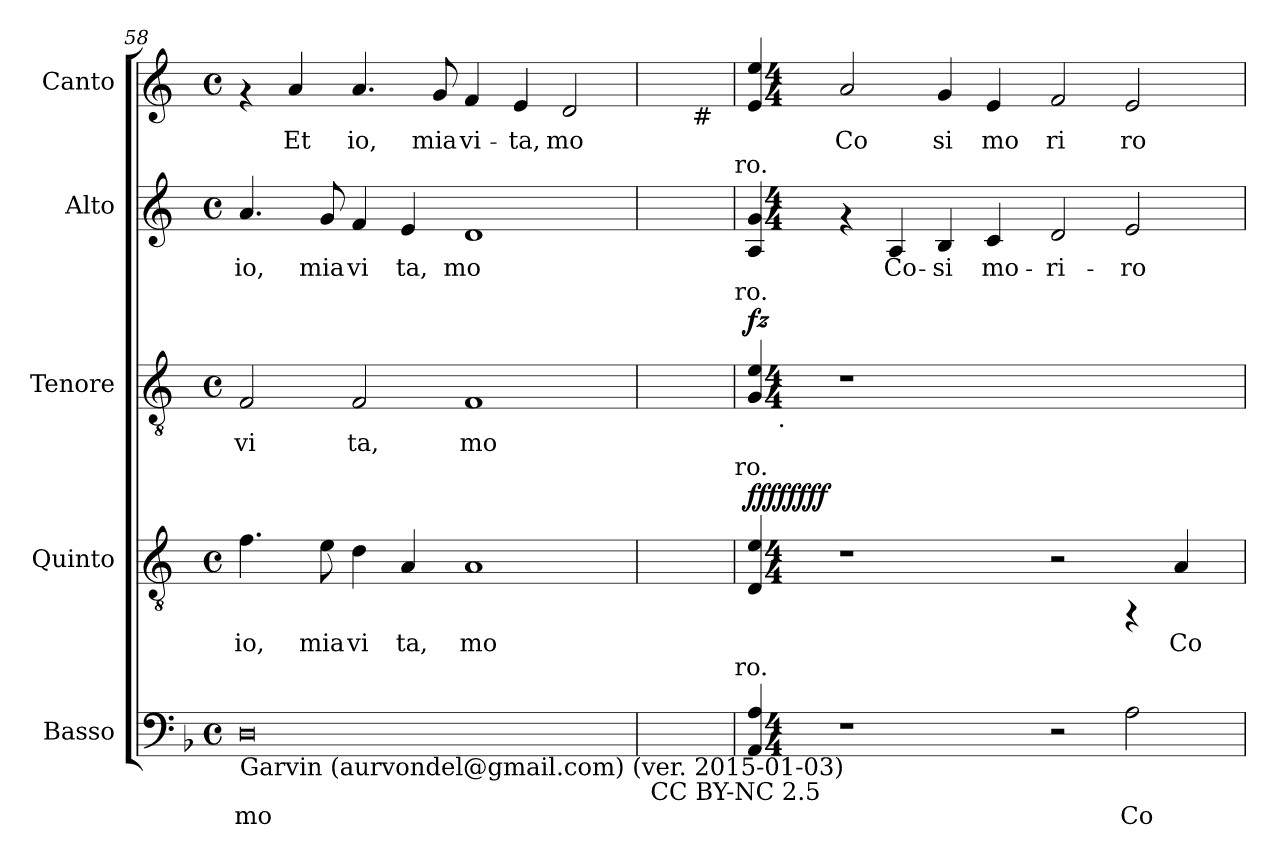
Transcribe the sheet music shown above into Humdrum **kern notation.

**kern	**text	**kern	**text	**dynam	**kern	**text	**dynam	**kern	**text	**kern	**text	**dynam
*part5	*part5	*part4	*part4	*part4	*part3	*part3	*part3	*part2	*part2	*part1	*part1	*part1
*staff5	*staff5	*staff4	*staff4	*staff4	*staff3	*staff3	*staff3	*staff2	*staff2	*staff1	*staff1	*staff1
*I"Basso	*	*I"Quinto	*	*	*I"Tenore	*	*	*I"Alto	*	*I"Canto	*	*
*I'Basso	*	*I'Quinto	*	*	*I'Tenore	*	*	*I'Alto	*	*I'Canto	*	*
*clefF4	*	*clefGv2	*	*	*clefGv2	*	*	*clefG2	*	*clefG2	*	*
*	*	*ITrd-3c-5	*	*	*ITrd-3c-5	*	*	*ITrd-3c-5	*	*ITrd-3c-5	*	*
*k[b-]	*	*k[b-]	*	*	*k[b-]	*	*	*k[b-]	*	*k[b-]	*	*
*F:	*	*F:	*	*	*F:	*	*	*F:	*	*F:	*	*
*M4/4	*	*M4/4	*	*	*M4/4	*	*	*M4/4	*	*M4/4	*	*
*met(c)	*	*met(c)	*	*	*met(c)	*	*	*met(c)	*	*met(c)	*	*
=58	=58	=58	=58	=58	=58	=58	=58	=58	=58	=58	=58	=58
!LO:TX:b:t=Garvin (aurvondel@gmail.com) (ver. 2015-01-03)	!	!	!	!	!	!	!	!	!	!	!	!
!	!LO:LY:b:cj	!	!LO:LY:b:cj	!	!	!LO:LY:b:cj	!	!	!LO:LY:b:cj	!	!	!
0D	mo	4.b-\	io,	.	2B-/	vi	.	4.dd/	io,	4rf	.	.
!	!	!	!	!	!	!	!	!	!	!	!LO:LY:b:cj	!
.	.	.	.	.	.	.	.	.	.	4dd/	Et	.
!	!	!	!LO:LY:b:cj	!	!	!	!	!	!LO:LY:b:cj	!	!	!
.	.	8a\	mia	.	.	.	.	8cc/	mia	.	.	.
!	!	!	!LO:LY:b:cj	!	!	!LO:LY:b:cj	!	!	!LO:LY:b:cj	!	!LO:LY:b:cj	!
.	.	4g\	vi	.	2B-/	ta,	.	4b-/	vi	4.dd/	io,	.
!	!	!	!LO:LY:b:cj	!	!	!	!	!	!LO:LY:b:cj	!	!	!
.	.	4d/	ta,	.	.	.	.	4a/	ta,	.	.	.
!	!	!	!	!	!	!	!	!	!	!	!LO:LY:b:cj	!
.	.	.	.	.	.	.	.	.	.	8cc/	mia	.
!	!	!	!LO:LY:b:cj	!	!	!LO:LY:b:cj	!	!	!LO:LY:b:cj	!	!LO:LY:b:cj	!
.	.	1d	mo	.	1B-	mo	.	1g	mo	4b-/	vi-	.
!	!	!	!	!	!	!	!	!	!	!	!LO:LY:b:cj	!
.	.	.	.	.	.	.	.	.	.	4a/	-ta,	.
!	!	!	!	!	!	!	!	!	!	!	!LO:LY:b:cj	!
.	.	.	.	.	.	.	.	.	.	2g/	mo-	.
=59	=59	=59	=59	=59	=59	=59	=59	=59	=59	=59	=59	=59
!LO:TX:b:t=CC BY-NC 2.5	!	!	!	!	!	!	!	!	!	!	!	!
8ryy	.	8ryy	.	.	8ryy	.	.	8ryy	.	16ryy	.	.
!	!	!	!	!	!	!	!	!	!	!LO:TX:b:t=#	!	!
.	.	.	.	.	.	.	.	.	.	16ryy	.	.
!	!	!	!	!	!	!	!	!LO:TX:a:t=ro.	!	!	!	!
!	!	!	!	!	!LO:TX:a:t=ro.	!	!	!	!	!	!	!
!	!	!LO:TX:a:t=ro.	!	!	!	!	!	!	!	!	!	!
!LO:TX:a:t=ro.	!	!	!	!	!	!	!	!	!	!	!	!
!!LO:PB:g=z
=60!	=60!	=60!	=60!	=60!	=60!	=60!	=60!	=60!	=60!	=60!	=60!	=60!
!	!LO:LY:b:cj	!	!LO:LY:b:cj	!LO:DY:b	!	!LO:LY:b:cj	!	!	!LO:LY:b:cj	!	!LO:LY:b:cj	!
!	!	!	!	!LO:DY:n=1:b	!	!	!LO:DY:b	!	!	!	!	!LO:DY:b
!	!	!	!	!	!	!	!	!	!	!	!	!LO:DY:n=1:b
*	*	*	*	*	*^	*	*	*	*	*	*	*
4A/ 4AA/	.	4a/ 4G/	.	ffff ffff	4a/ 4c/	16..ryy	.	fz	4cc/ 4d/	.	4aa/ 4a/	--	fz fz
!	!	!	!	!	!	!LO:TX:b:t=.	!	!	!	!	!	!	!
.	.	.	.	.	.	1ryy	.	.	.	.	.	.	.
*M4/4	*	*M4/4	*	*	*M4/4	*	*	*	*M4/4	*	*M4/4	*	*
*met(c)	*	*met(c)	*	*	*met(c)	*	*	*	*met(c)	*	*met(c)	*	*
!	!	!	!	!	!	!	!	!	!	!	!	!LO:LY:b:cj	!
1r	.	1r	.	.	1r	.	.	.	4rf	.	2dd/	-Co	.
!	!	!	!	!	!	!	!	!	!	!LO:LY:b:cj	!	!	!
.	.	.	.	.	.	.	.	.	4d/	Co-	.	.	.
!	!	!	!	!	!	!	!	!	!	!LO:LY:b:cj	!	!LO:LY:b:cj	!
.	.	.	.	.	.	.	.	.	4e/	-si	4cc/	si	.
!	!	!	!	!	!	!	!	!	!	!LO:LY:b:cj	!	!LO:LY:b:cj	!
.	.	.	.	.	.	.	.	.	4f/	mo-	4a/	mo	.
.	.	.	.	.	.	1ryy	.	.	.	.	.	.	.
!	!	!	!	!	!	!	!	!	!	!LO:LY:b:cj	!	!LO:LY:b:cj	!
2r	.	2r	.	.	1ryy	.	.	.	2g/	-ri-	2b-/	ri	.
!	!LO:LY:b:cj	!	!	!	!	!	!	!	!	!LO:LY:b:cj	!	!LO:LY:b:cj	!
2A\	Co-	4rFF	.	.	.	.	.	.	2a/	-ro	2a/	ro	.
!	!	!	!LO:LY:b:cj	!	!	!	!	!	!	!	!	!	!
.	.	4d/	Co	.	.	.	.	.	.	.	.	.	.
.	.	.	.	.	.	8ryy	.	.	.	.	.	.	.
.	.	.	.	.	.	64ryy	.	.	.	.	.	.	.
*	*	*	*	*	*v	*v	*	*	*	*	*	*	*
=	=	=	=	=	=	=	=	=	=	=	=	=
*-	*-	*-	*-	*-	*-	*-	*-	*-	*-	*-	*-	*-
